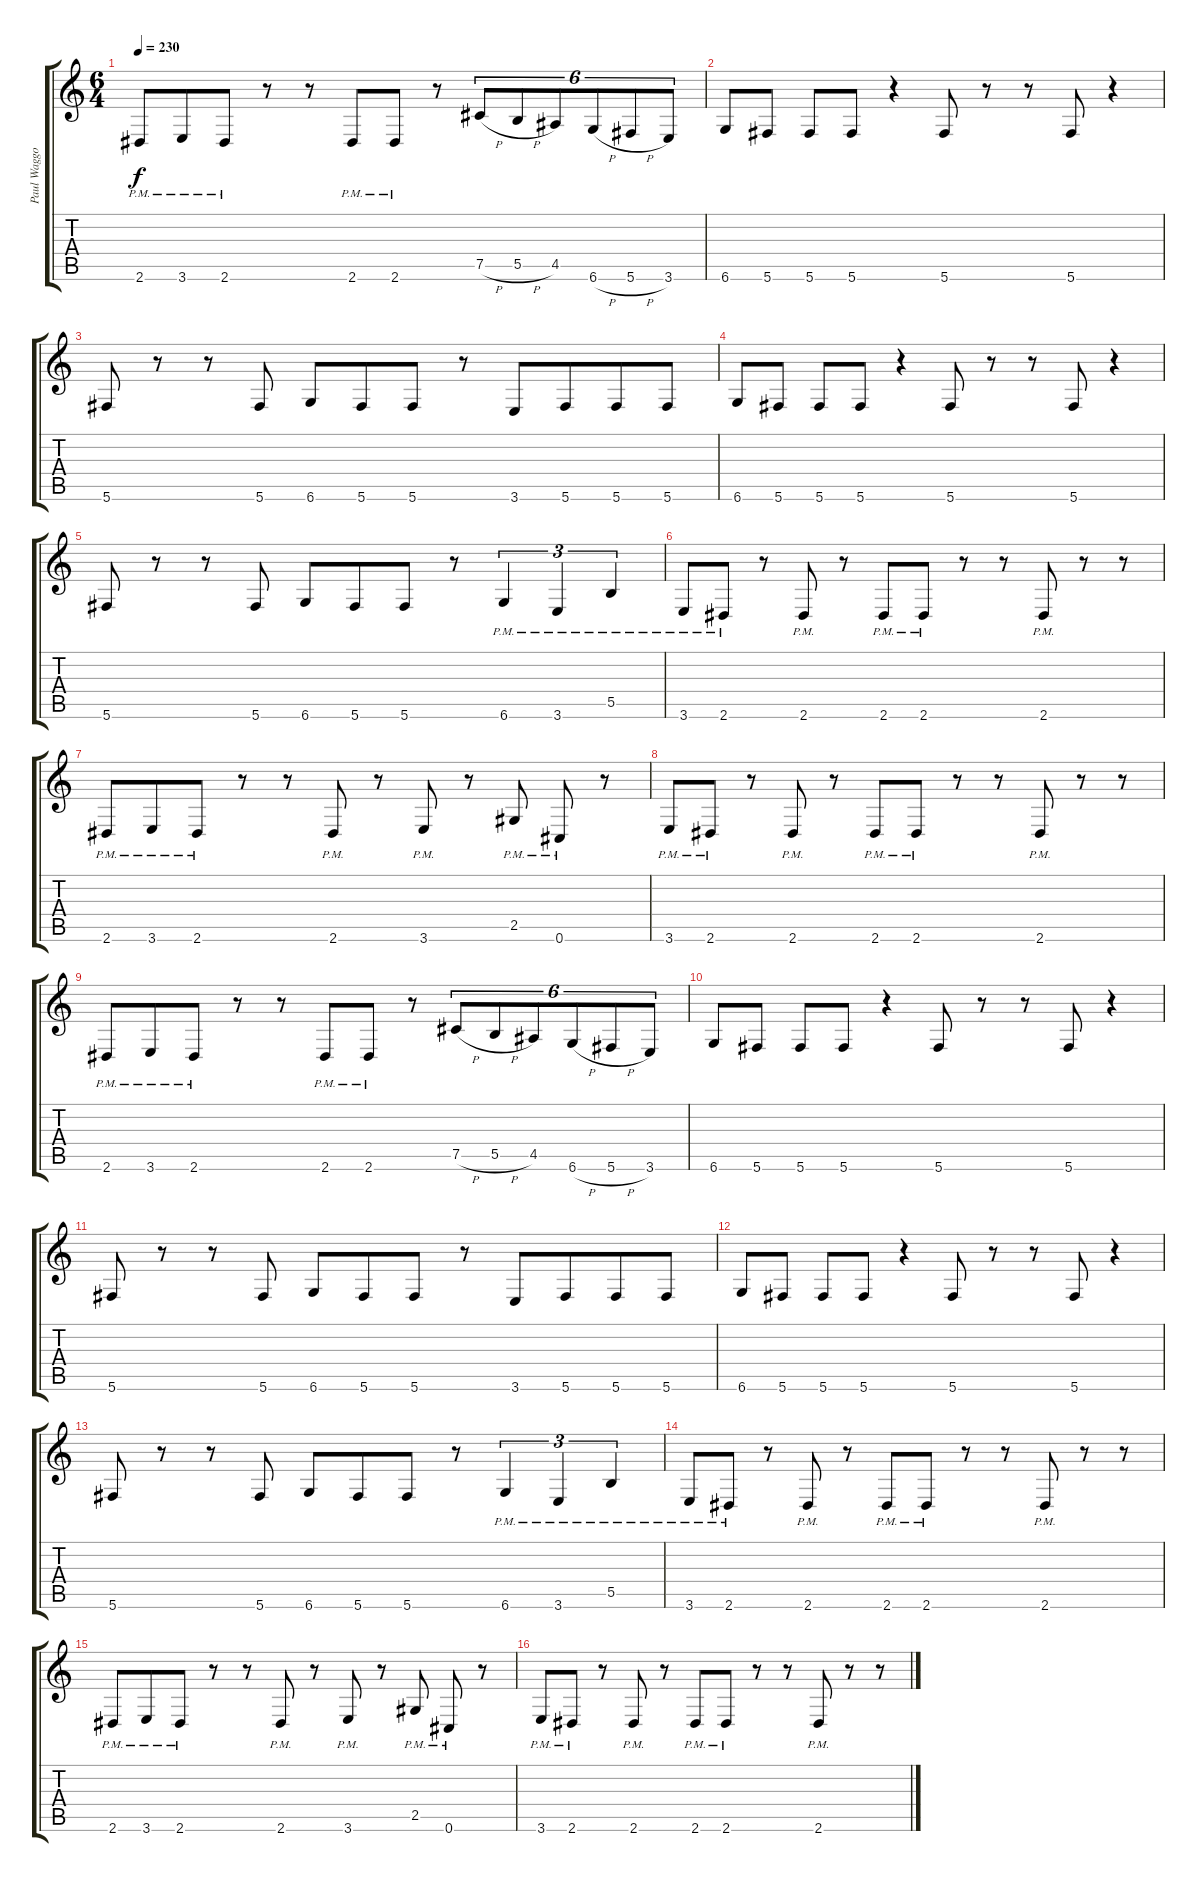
\track ("Paul Waggoner - Rhythm" "Paul Waggo") {instrument distortionguitar}
\staff {score tabs}
\tuning (Db4 Ab3 E3 B2 Gb2 Db2) {hide}
\ts (6 4)
\tempo 230
\clef g2
\ks c
2.6{pm}.8{dy f} 3.6{pm}.8{beam merge} 2.6{pm}.8 r.8 r.8 2.6{pm}.8{beam merge} 2.6{pm}.8 r.8 7.5{h}.8{tu (6 4)} 5.5{h}.8{tu (6 4)} 4.5.8{tu (6 4)} 6.6{h}.8{tu (6 4)} 5.6{h}.8{tu (6 4)} 3.6.8{tu (6 4)} |
6.6.8 5.6.8 5.6.8 5.6.8 r.4 5.6.8 r.8 r.8 5.6.8 r.4 |
5.6.8 r.8 r.8 5.6.8{beam split} 6.6.8 5.6.8{beam merge} 5.6.8 r.8 3.6.8 5.6.8{beam merge} 5.6.8 5.6.8 |
6.6.8 5.6.8 5.6.8 5.6.8 r.4 5.6.8 r.8 r.8 5.6.8 r.4 |
5.6.8 r.8 r.8 5.6.8{beam split} 6.6.8 5.6.8{beam merge} 5.6.8 r.8 6.6{pm}.4{tu (3 2)} 3.6{pm}.4{tu (3 2)} 5.5{pm}.4{tu (3 2)} |
3.6{pm}.8 2.6{pm}.8 r.8 2.6{pm}.8 r.8 2.6{pm}.8{beam merge} 2.6{pm}.8 r.8 r.8 2.6{pm}.8 r.8 r.8 |
2.6{pm}.8 3.6{pm}.8{beam merge} 2.6{pm}.8 r.8 r.8 2.6{pm}.8 r.8 3.6{pm}.8 r.8 2.5{pm}.8 0.6{pm}.8 r.8 |
3.6{pm}.8 2.6{pm}.8 r.8 2.6{pm}.8 r.8 2.6{pm}.8{beam merge} 2.6{pm}.8 r.8 r.8 2.6{pm}.8 r.8 r.8 |
2.6{pm}.8 3.6{pm}.8{beam merge} 2.6{pm}.8 r.8 r.8 2.6{pm}.8{beam merge} 2.6{pm}.8 r.8 7.5{h}.8{tu (6 4)} 5.5{h}.8{tu (6 4)} 4.5.8{tu (6 4)} 6.6{h}.8{tu (6 4)} 5.6{h}.8{tu (6 4)} 3.6.8{tu (6 4)} |
6.6.8 5.6.8 5.6.8 5.6.8 r.4 5.6.8 r.8 r.8 5.6.8 r.4 |
5.6.8 r.8 r.8 5.6.8{beam split} 6.6.8 5.6.8{beam merge} 5.6.8 r.8 3.6.8 5.6.8{beam merge} 5.6.8 5.6.8 |
6.6.8 5.6.8 5.6.8 5.6.8 r.4 5.6.8 r.8 r.8 5.6.8 r.4 |
5.6.8 r.8 r.8 5.6.8{beam split} 6.6.8 5.6.8{beam merge} 5.6.8 r.8 6.6{pm}.4{tu (3 2)} 3.6{pm}.4{tu (3 2)} 5.5{pm}.4{tu (3 2)} |
3.6{pm}.8 2.6{pm}.8 r.8 2.6{pm}.8 r.8 2.6{pm}.8{beam merge} 2.6{pm}.8 r.8 r.8 2.6{pm}.8 r.8 r.8 |
2.6{pm}.8 3.6{pm}.8{beam merge} 2.6{pm}.8 r.8 r.8 2.6{pm}.8 r.8 3.6{pm}.8 r.8 2.5{pm}.8 0.6{pm}.8 r.8 |
3.6{pm}.8 2.6{pm}.8 r.8 2.6{pm}.8 r.8 2.6{pm}.8{beam merge} 2.6{pm}.8 r.8 r.8 2.6{pm}.8 r.8 r.8
